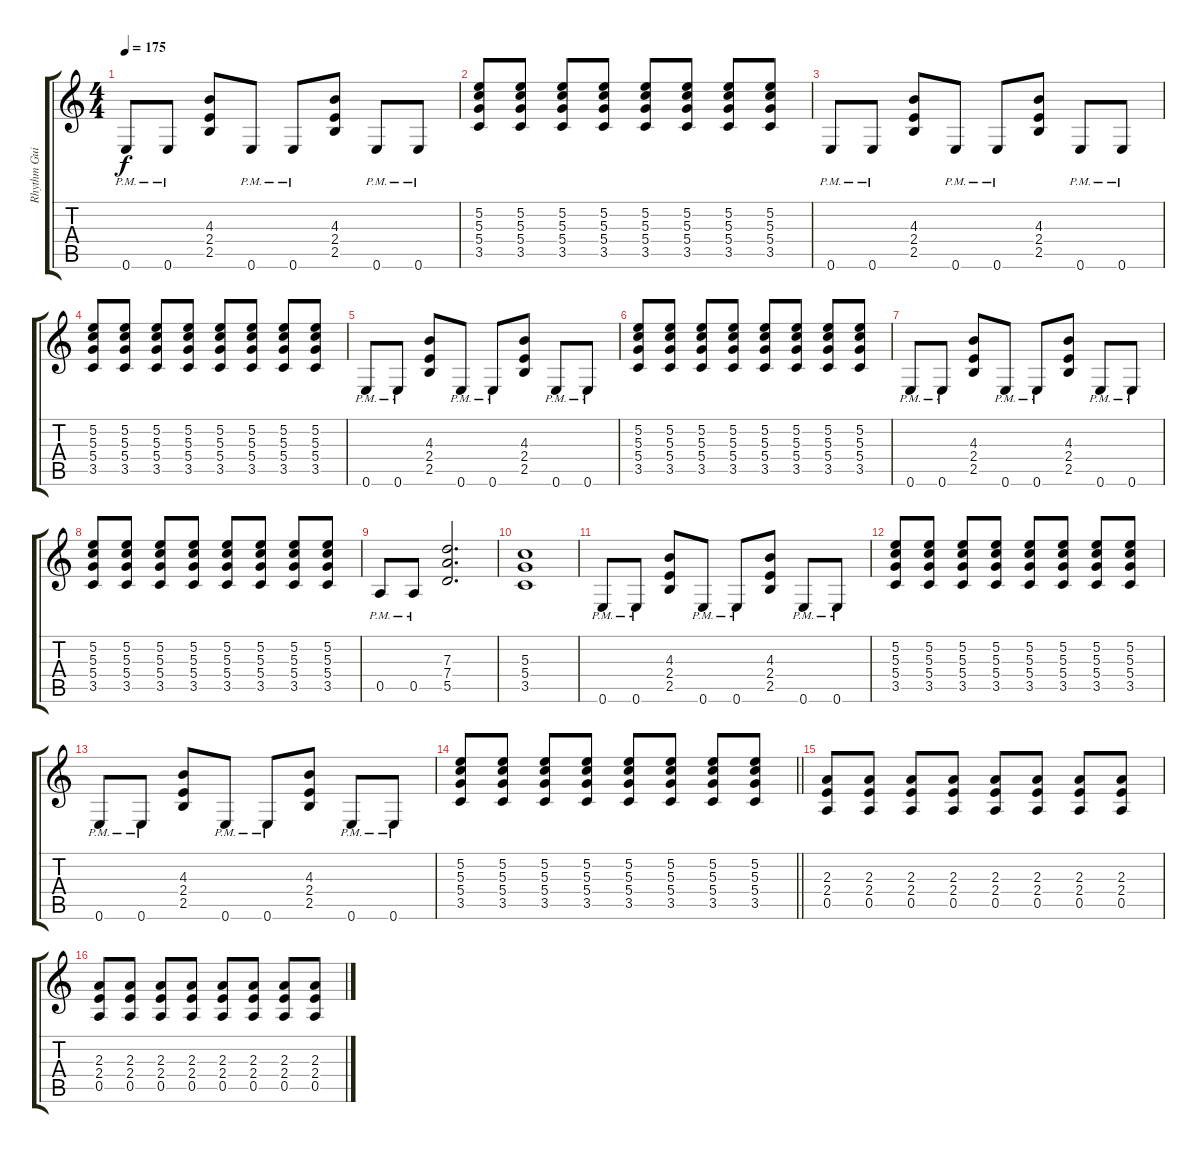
\track ("Rhythm Guitar" "Rhythm Gui") {instrument overdrivenguitar}
\staff {score tabs}
\tuning (E4 B3 G3 D3 A2 E2) {hide}
\ts (4 4)
\tempo 175
\clef g2
\ks c
0.6{pm}.8{dy f} 0.6{pm}.8 (4.3 2.4 2.5).8 0.6{pm}.8 0.6{pm}.8 (4.3 2.4 2.5).8 0.6{pm}.8 0.6{pm}.8 |
(5.2 5.3 5.4 3.5).8 (5.2 5.3 5.4 3.5).8 (5.2 5.3 5.4 3.5).8 (5.2 5.3 5.4 3.5).8 (5.2 5.3 5.4 3.5).8 (5.2 5.3 5.4 3.5).8 (5.2 5.3 5.4 3.5).8 (5.2 5.3 5.4 3.5).8 |
0.6{pm}.8 0.6{pm}.8 (4.3 2.4 2.5).8 0.6{pm}.8 0.6{pm}.8 (4.3 2.4 2.5).8 0.6{pm}.8 0.6{pm}.8 |
(5.2 5.3 5.4 3.5).8 (5.2 5.3 5.4 3.5).8 (5.2 5.3 5.4 3.5).8 (5.2 5.3 5.4 3.5).8 (5.2 5.3 5.4 3.5).8 (5.2 5.3 5.4 3.5).8 (5.2 5.3 5.4 3.5).8 (5.2 5.3 5.4 3.5).8 |
0.6{pm}.8 0.6{pm}.8 (4.3 2.4 2.5).8 0.6{pm}.8 0.6{pm}.8 (4.3 2.4 2.5).8 0.6{pm}.8 0.6{pm}.8 |
(5.2 5.3 5.4 3.5).8 (5.2 5.3 5.4 3.5).8 (5.2 5.3 5.4 3.5).8 (5.2 5.3 5.4 3.5).8 (5.2 5.3 5.4 3.5).8 (5.2 5.3 5.4 3.5).8 (5.2 5.3 5.4 3.5).8 (5.2 5.3 5.4 3.5).8 |
0.6{pm}.8 0.6{pm}.8 (4.3 2.4 2.5).8 0.6{pm}.8 0.6{pm}.8 (4.3 2.4 2.5).8 0.6{pm}.8 0.6{pm}.8 |
(5.2 5.3 5.4 3.5).8 (5.2 5.3 5.4 3.5).8 (5.2 5.3 5.4 3.5).8 (5.2 5.3 5.4 3.5).8 (5.2 5.3 5.4 3.5).8 (5.2 5.3 5.4 3.5).8 (5.2 5.3 5.4 3.5).8 (5.2 5.3 5.4 3.5).8 |
0.5{pm}.8 0.5{pm}.8 (7.3 7.4 5.5).2{d} |
(5.3 5.4 3.5).1 |
0.6{pm}.8 0.6{pm}.8 (4.3 2.4 2.5).8 0.6{pm}.8 0.6{pm}.8 (4.3 2.4 2.5).8 0.6{pm}.8 0.6{pm}.8 |
(5.2 5.3 5.4 3.5).8 (5.2 5.3 5.4 3.5).8 (5.2 5.3 5.4 3.5).8 (5.2 5.3 5.4 3.5).8 (5.2 5.3 5.4 3.5).8 (5.2 5.3 5.4 3.5).8 (5.2 5.3 5.4 3.5).8 (5.2 5.3 5.4 3.5).8 |
0.6{pm}.8 0.6{pm}.8 (4.3 2.4 2.5).8 0.6{pm}.8 0.6{pm}.8 (4.3 2.4 2.5).8 0.6{pm}.8 0.6{pm}.8 |
\barLineRight lightlight
(5.2 5.3 5.4 3.5).8 (5.2 5.3 5.4 3.5).8 (5.2 5.3 5.4 3.5).8 (5.2 5.3 5.4 3.5).8 (5.2 5.3 5.4 3.5).8 (5.2 5.3 5.4 3.5).8 (5.2 5.3 5.4 3.5).8 (5.2 5.3 5.4 3.5).8 |
(2.3 2.4 0.5).8 (2.3 2.4 0.5).8 (2.3 2.4 0.5).8 (2.3 2.4 0.5).8 (2.3 2.4 0.5).8 (2.3 2.4 0.5).8 (2.3 2.4 0.5).8 (2.3 2.4 0.5).8 |
(2.3 2.4 0.5).8 (2.3 2.4 0.5).8 (2.3 2.4 0.5).8 (2.3 2.4 0.5).8 (2.3 2.4 0.5).8 (2.3 2.4 0.5).8 (2.3 2.4 0.5).8 (2.3 2.4 0.5).8
